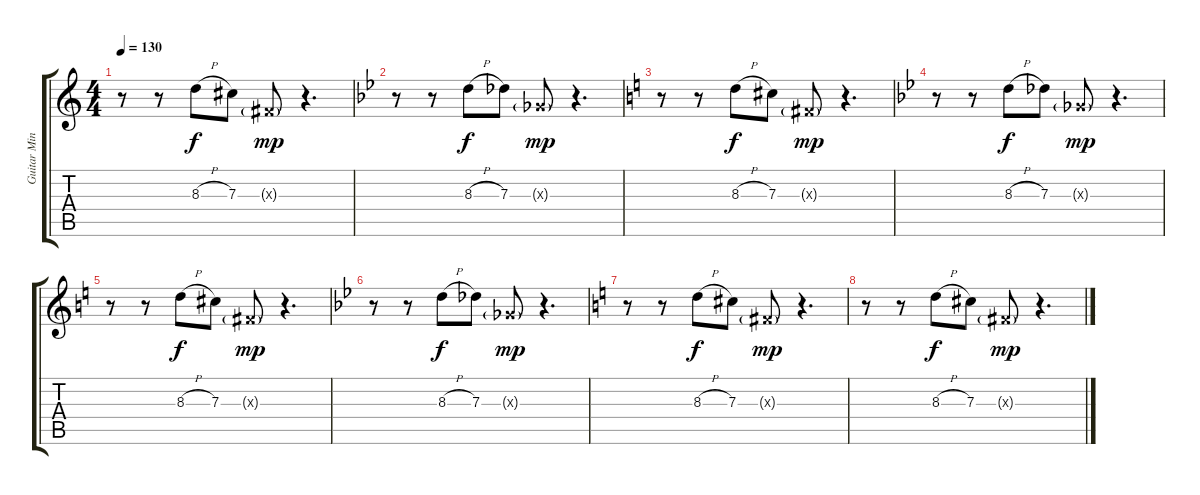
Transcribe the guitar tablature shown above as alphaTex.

\track ("Guitar Mini" "Guitar Min") {instrument overdrivenguitar}
\staff {score tabs}
\tuning (Eb4 Bb3 Gb3 Db3 Ab2 Eb2) {hide}
\ts (4 4)
\tempo 130
\clef g2
\ks c
r.8{dy mp} r.8 8.3{h}.8{dy f} 7.3.8 0.3{g x}.8{dy mp} r.4{d} |
\ks bb
r.8 r.8 8.3{h}.8{dy f} 7.3.8 0.3{g x}.8{dy mp} r.4{d} |
\ks c
r.8 r.8 8.3{h}.8{dy f} 7.3.8 0.3{g x}.8{dy mp} r.4{d} |
\ks bb
r.8 r.8 8.3{h}.8{dy f} 7.3.8 0.3{g x}.8{dy mp} r.4{d} |
\ks c
r.8 r.8 8.3{h}.8{dy f} 7.3.8 0.3{g x}.8{dy mp} r.4{d} |
\ks bb
r.8 r.8 8.3{h}.8{dy f} 7.3.8 0.3{g x}.8{dy mp} r.4{d} |
\ks c
r.8 r.8 8.3{h}.8{dy f} 7.3.8 0.3{g x}.8{dy mp} r.4{d} |
r.8 r.8 8.3{h}.8{dy f} 7.3.8 0.3{g x}.8{dy mp} r.4{d}
